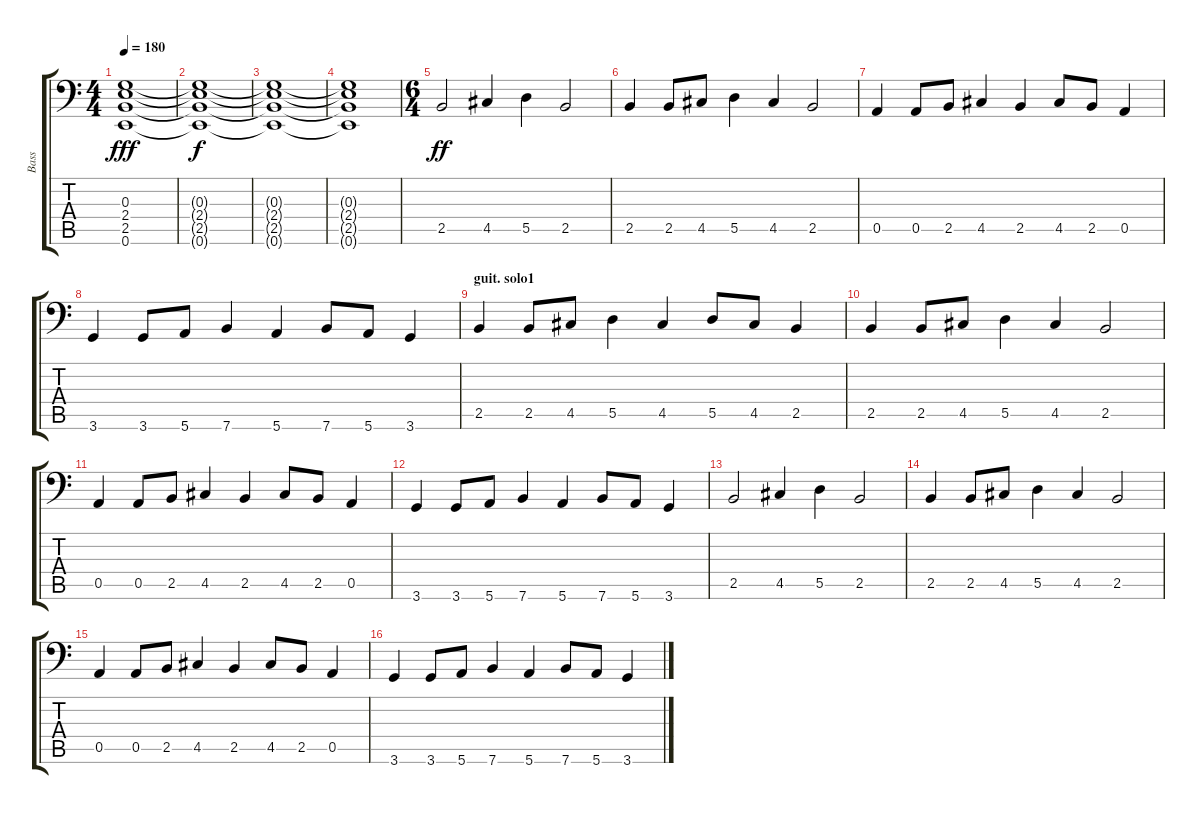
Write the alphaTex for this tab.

\track ("Bass" "Bass") {instrument electricbassfinger}
\staff {score tabs}
\tuning (E3 B2 G2 D2 A1 E1) {hide}
\ts (4 4)
\tempo 180
\clef f4
\ks c
(0.3 2.4 2.5 0.6).1{dy fff} |
(0.3{t} 2.4{t} 2.5{t} 0.6{t}).1{dy f} |
(0.3{t} 2.4{t} 2.5{t} 0.6{t}).1 |
(0.3{t} 2.4{t} 2.5{t} 0.6{t}).1 |
\ts (6 4)
2.5.2{dy ff} 4.5.4 5.5.4 2.5.2 |
2.5.4 2.5.8 4.5.8 5.5.4 4.5.4 2.5.2 |
0.5.4 0.5.8 2.5.8 4.5.4 2.5.4 4.5.8 2.5.8 0.5.4 |
3.6.4 3.6.8 5.6.8 7.6.4 5.6.4 7.6.8 5.6.8 3.6.4 |
\section ("" "guit. solo1")
2.5.4 2.5.8 4.5.8 5.5.4 4.5.4 5.5.8 4.5.8 2.5.4 |
2.5.4 2.5.8 4.5.8 5.5.4 4.5.4 2.5.2 |
0.5.4 0.5.8 2.5.8 4.5.4 2.5.4 4.5.8 2.5.8 0.5.4 |
3.6.4 3.6.8 5.6.8 7.6.4 5.6.4 7.6.8 5.6.8 3.6.4 |
2.5.2 4.5.4 5.5.4 2.5.2 |
2.5.4 2.5.8 4.5.8 5.5.4 4.5.4 2.5.2 |
0.5.4 0.5.8 2.5.8 4.5.4 2.5.4 4.5.8 2.5.8 0.5.4 |
3.6.4 3.6.8 5.6.8 7.6.4 5.6.4 7.6.8 5.6.8 3.6.4
